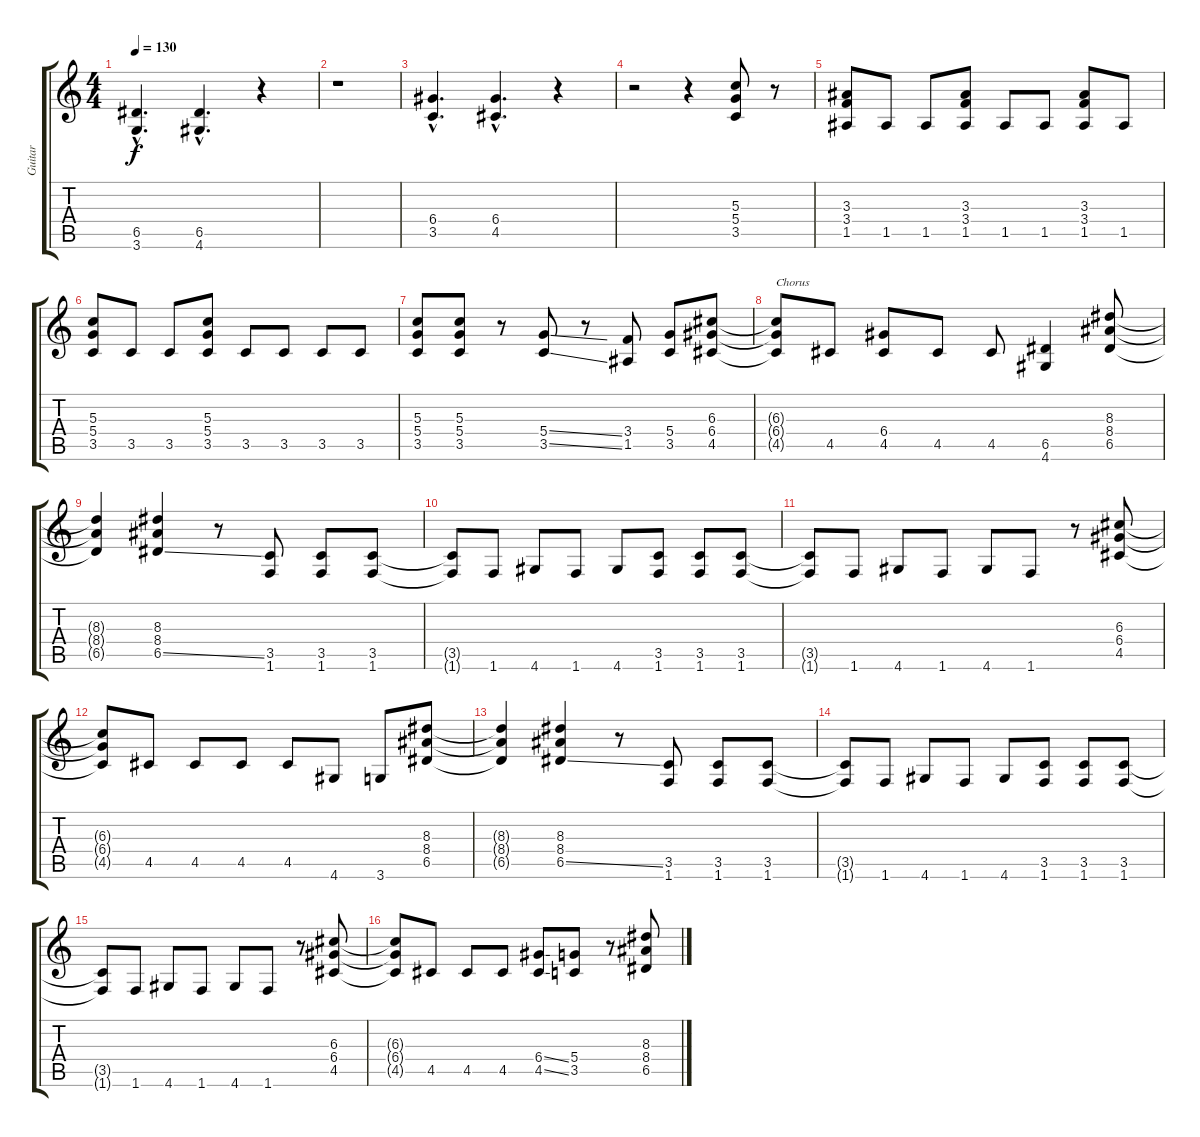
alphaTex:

\track ("Guitar" "Guitar") {instrument distortionguitar}
\staff {score tabs}
\tuning (E4 B3 G3 D3 A2 E2) {hide}
\ts (4 4)
\tempo 130
\clef g2
\ks c
(6.5{hac} 3.6{hac}).4{d dy f} (6.5{hac} 4.6{hac}).4{d} r.4 |
r.1 |
(6.4{hac} 3.5{hac}).4{d} (6.4{hac} 4.5{hac}).4{d} r.4 |
r.2 r.4 (5.3 5.4 3.5).8 r.8 |
(3.3 3.4 1.5).8 1.5.8 1.5.8 (3.3 3.4 1.5).8 1.5.8 1.5.8 (3.3 3.4 1.5).8 1.5.8 |
(5.3 5.4 3.5).8 3.5.8 3.5.8 (5.3 5.4 3.5).8 3.5.8 3.5.8 3.5.8 3.5.8 |
(5.3 5.4 3.5).8 (5.3 5.4 3.5).8 r.8 (5.4{ss} 3.5{ss}).8 r.8 (3.4 1.5).8 (5.4 3.5).8 (6.3 6.4 4.5).8 |
(6.3{t} 6.4{t} 4.5{t}).8{txt "Chorus"} 4.5.8 (6.4 4.5).8 4.5.8 4.5.8 (6.5 4.6).4 (8.3 8.4 6.5).8 |
(8.3{t} 8.4{t} 6.5{t}).4 (8.3 8.4 6.5{ss}).4 r.8 (3.5 1.6).8 (3.5 1.6).8 (3.5 1.6).8 |
(3.5{t} 1.6{t}).8 1.6.8 4.6.8 1.6.8 4.6.8 (3.5 1.6).8 (3.5 1.6).8 (3.5 1.6).8 |
(3.5{t} 1.6{t}).8 1.6.8 4.6.8 1.6.8 4.6.8 1.6.8 r.8 (6.3 6.4 4.5).8 |
(6.3{t} 6.4{t} 4.5{t}).8 4.5.8 4.5.8 4.5.8 4.5.8 4.6.8 3.6.8 (8.3 8.4 6.5).8 |
(8.3{t} 8.4{t} 6.5{t}).4 (8.3 8.4 6.5{ss}).4 r.8 (3.5 1.6).8 (3.5 1.6).8 (3.5 1.6).8 |
(3.5{t} 1.6{t}).8 1.6.8 4.6.8 1.6.8 4.6.8 (3.5 1.6).8 (3.5 1.6).8 (3.5 1.6).8 |
(3.5{t} 1.6{t}).8 1.6.8 4.6.8 1.6.8 4.6.8 1.6.8 r.8 (6.3 6.4 4.5).8 |
(6.3{t} 6.4{t} 4.5{t}).8 4.5.8 4.5.8 4.5.8 (6.4{ss} 4.5{ss}).8 (5.4 3.5).8 r.8 (8.3 8.4 6.5).8
